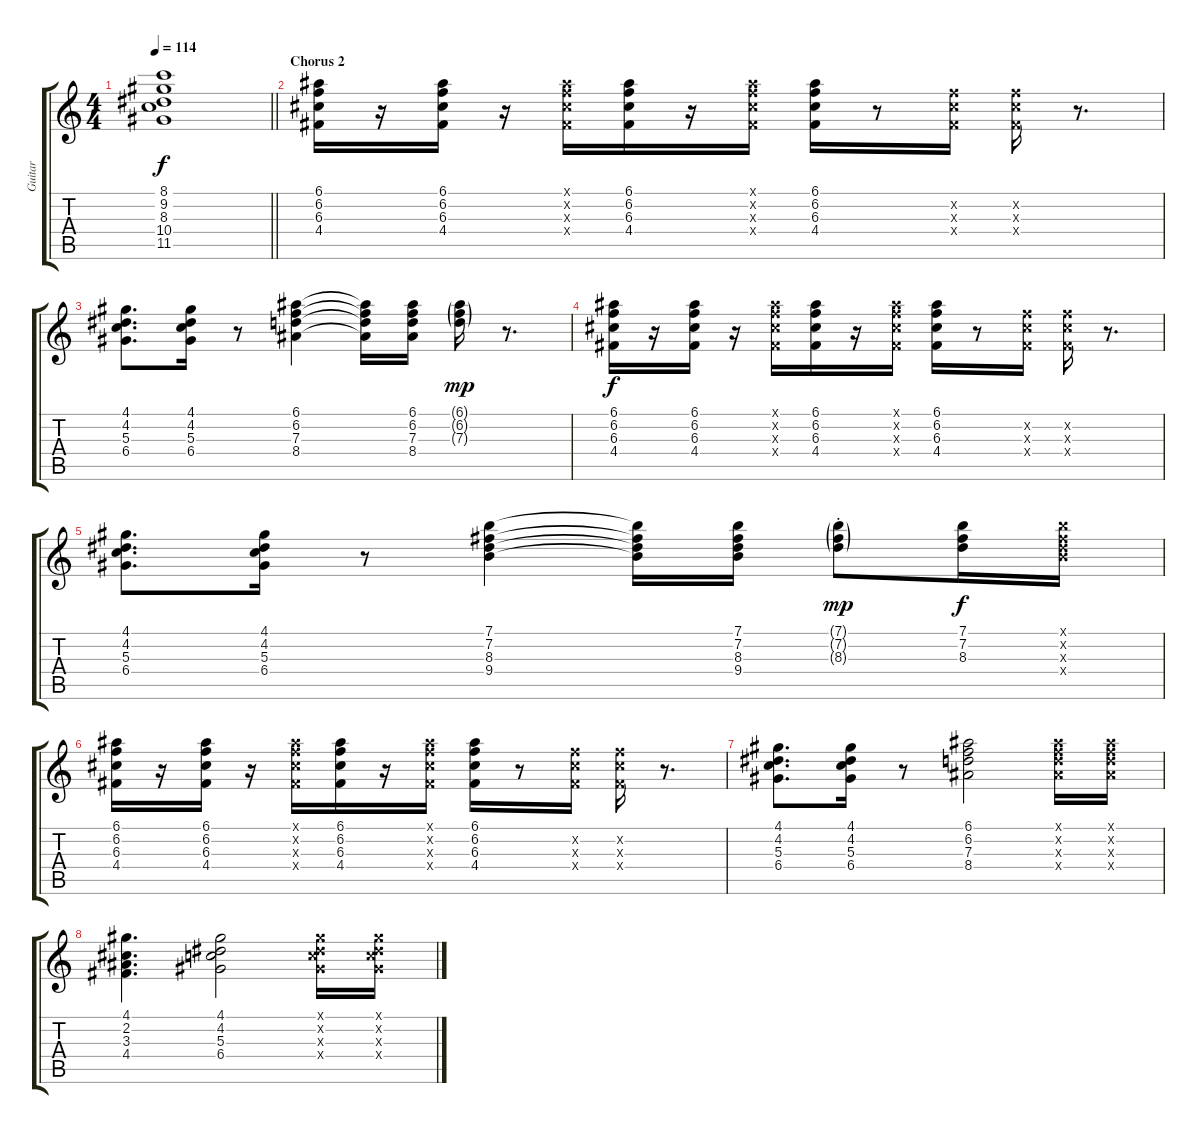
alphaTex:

\track ("Guitar" "Guitar") {instrument electricguitarclean}
\staff {score tabs}
\tuning (E4 B3 G3 D3 A2 E2) {hide}
\ts (4 4)
\tempo 114
\clef g2
\barLineRight lightlight
\ks c
(8.1{t} 9.2{t} 8.3{t} 10.4{t} 11.5{t}).1{dy f} |
\section ("" "Chorus 2")
(6.1 6.2 6.3 4.4).16 r.16 (6.1 6.2 6.3 4.4).16 r.16 (6.1{x} 6.2{x} 6.3{x} 4.4{x}).16 (6.1 6.2 6.3 4.4).16 r.16 (6.1{x} 6.2{x} 6.3{x} 4.4{x}).16 (6.1 6.2 6.3 4.4).16 r.8 (6.2{x} 6.3{x} 4.4{x}).16 (6.2{x} 6.3{x} 4.4{x}).16 r.8{d} |
(4.1 4.2 5.3 6.4).8{d} (4.1 4.2 5.3 6.4).16 r.8 (6.1 6.2 7.3 8.4).4 (6.1{t} 6.2{t} 7.3{t} 8.4{t}).16 (6.1 6.2 7.3 8.4).16 (6.1{g} 6.2{g} 7.3{g}).16{dy mp} r.8{d} |
(6.1 6.2 6.3 4.4).16{dy f} r.16 (6.1 6.2 6.3 4.4).16 r.16 (6.1{x} 6.2{x} 6.3{x} 4.4{x}).16 (6.1 6.2 6.3 4.4).16 r.16 (6.1{x} 6.2{x} 6.3{x} 4.4{x}).16 (6.1 6.2 6.3 4.4).16 r.8 (6.2{x} 6.3{x} 4.4{x}).16 (6.2{x} 6.3{x} 4.4{x}).16 r.8{d} |
(4.1 4.2 5.3 6.4).8{d} (4.1 4.2 5.3 6.4).16 r.8 (7.1 7.2 8.3 9.4).4 (7.1{t} 7.2{t} 8.3{t} 9.4{t}).16 (7.1 7.2 8.3 9.4).16 (7.1{g st} 7.2{g st} 8.3{g st}).8{dy mp} (7.1 7.2 8.3).16{dy f} (7.1{x} 7.2{x} 8.3{x} 9.4{x}).16 |
(6.1 6.2 6.3 4.4).16 r.16 (6.1 6.2 6.3 4.4).16 r.16 (6.1{x} 6.2{x} 6.3{x} 4.4{x}).16 (6.1 6.2 6.3 4.4).16 r.16 (6.1{x} 6.2{x} 6.3{x} 4.4{x}).16 (6.1 6.2 6.3 4.4).16 r.8 (6.2{x} 6.3{x} 4.4{x}).16 (6.2{x} 6.3{x} 4.4{x}).16 r.8{d} |
(4.1 4.2 5.3 6.4).8{d} (4.1 4.2 5.3 6.4).16 r.8 (6.1 6.2 7.3 8.4).2 (6.1{x} 6.2{x} 7.3{x} 8.4{x}).16 (6.1{x} 6.2{x} 7.3{x} 8.4{x}).16 |
(4.1 2.2 3.3 4.4).4{d} (4.1 4.2 5.3 6.4).2 (4.1{x} 4.2{x} 5.3{x} 6.4{x}).16 (4.1{x} 4.2{x} 5.3{x} 6.4{x}).16
